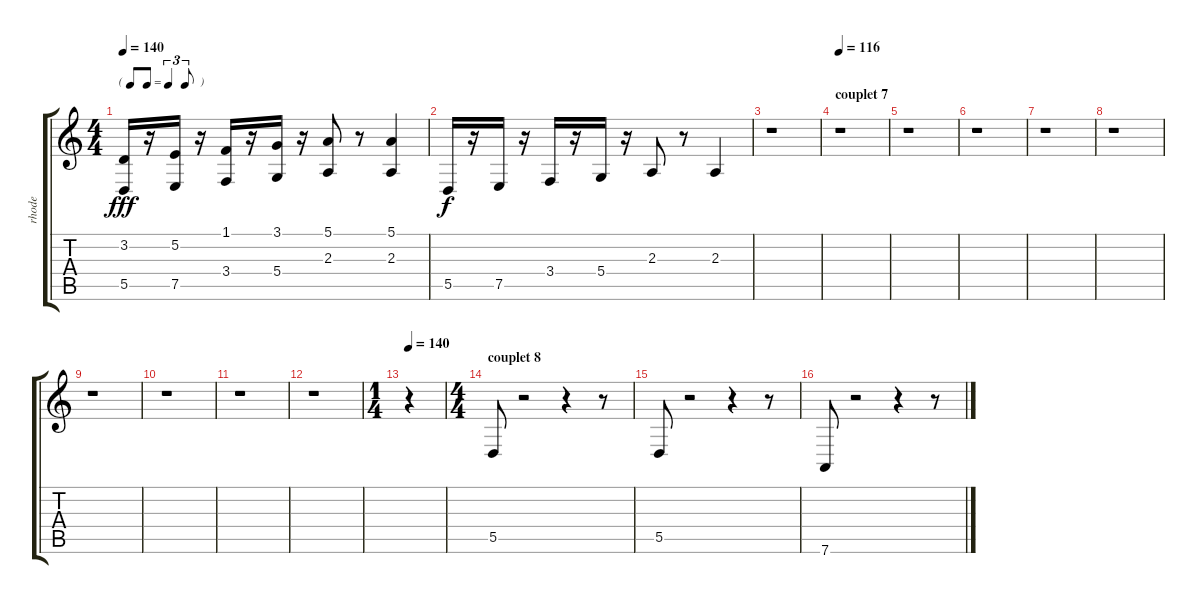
\track ("rhode" "rhode") {instrument electricpiano1}
\staff {score tabs}
\tuning (E4 B3 G3 D3 A2 D2) {hide}
\ts (4 4)
\tf triplet8th
\tempo 140
\clef g2
\ks c
(3.2 5.5).16{dy fff} r.16 (5.2 7.5).16 r.16 (1.1 3.4).16 r.16 (3.1 5.4).16 r.16 (5.1 2.3).8 r.8 (5.1 2.3).4 |
5.5.16{dy f} r.16 7.5.16 r.16 3.4.16 r.16 5.4.16 r.16 2.3.8 r.8 2.3.4 |
r.1 |
\section ("" "couplet 7")
\tempo 116
r.1 |
r.1 |
r.1 |
r.1 |
r.1 |
r.1 |
r.1 |
r.1 |
r.1 |
\ts (1 4)
\tempo 140
r.4 |
\ts (4 4)
\section ("" "couplet 8")
5.5.8 r.2 r.4 r.8 |
5.5.8 r.2 r.4 r.8 |
7.6.8 r.2 r.4 r.8
